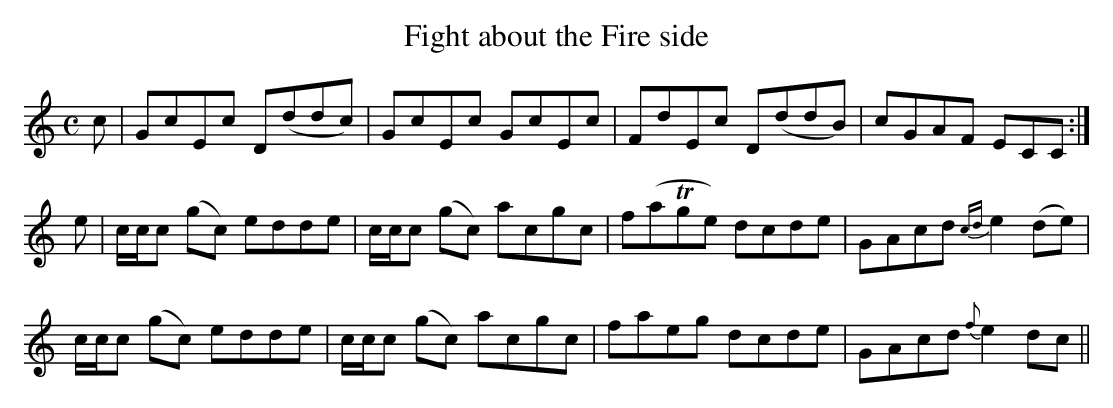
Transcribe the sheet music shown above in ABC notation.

X:1
T:Fight about the Fire side
M:C
L:1/8
K:C
c|GcEc D(ddc)|GcEc GcEc|FdEc D(ddB)|cGAF ECC:|
e|c/c/c (gc) edde|c/c/c (gc) acgc|f(aTge) dcde|GAcd {cd}e2 (de)|
c/c/c (gc) edde|c/c/c (gc) acgc|faeg dcde|GAcd {f}e2 dc||
